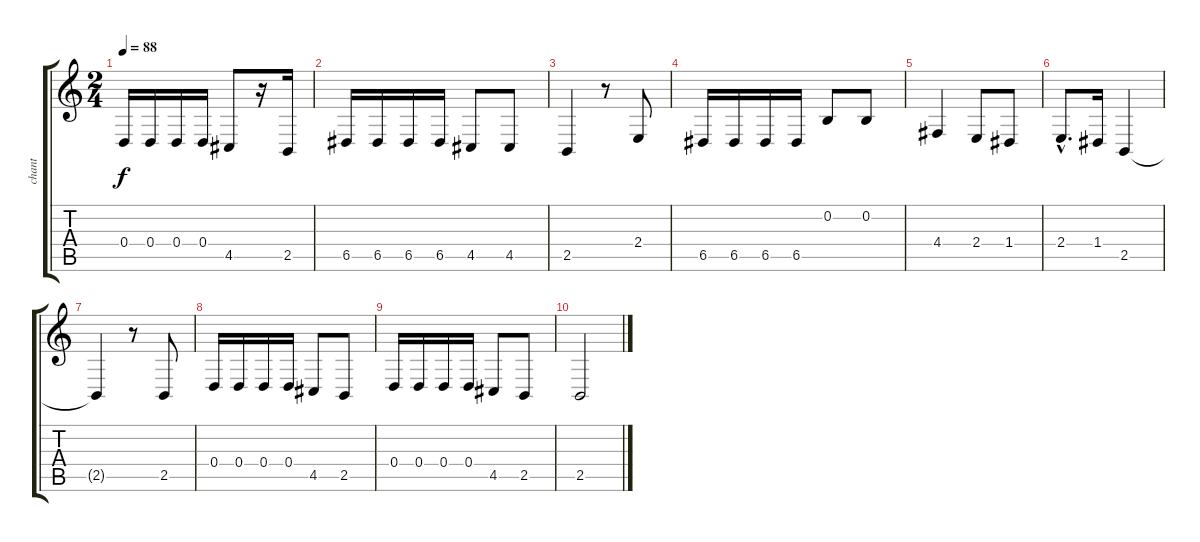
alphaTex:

\track ("chant" "chant") {instrument acousticgrandpiano}
\staff {score tabs}
\tuning (E4 B3 G3 D3 A2 E2) {hide}
\ts (2 4)
\tempo 88
\clef g2
\ks c
0.4.16{dy f} 0.4.16 0.4.16 0.4.16 4.5.8 r.16 2.5.16 |
6.5.16 6.5.16 6.5.16 6.5.16 4.5.8 4.5.8 |
2.5.4 r.8 2.4.8 |
6.5.16 6.5.16 6.5.16 6.5.16 0.2.8 0.2.8 |
4.4.4 2.4.8 1.4.8 |
2.4{hac}.8{d} 1.4.16 2.5.4 |
2.5{t}.4 r.8 2.5.8 |
0.4.16 0.4.16 0.4.16 0.4.16 4.5.8 2.5.8 |
0.4.16 0.4.16 0.4.16 0.4.16 4.5.8 2.5.8 |
2.5.2
